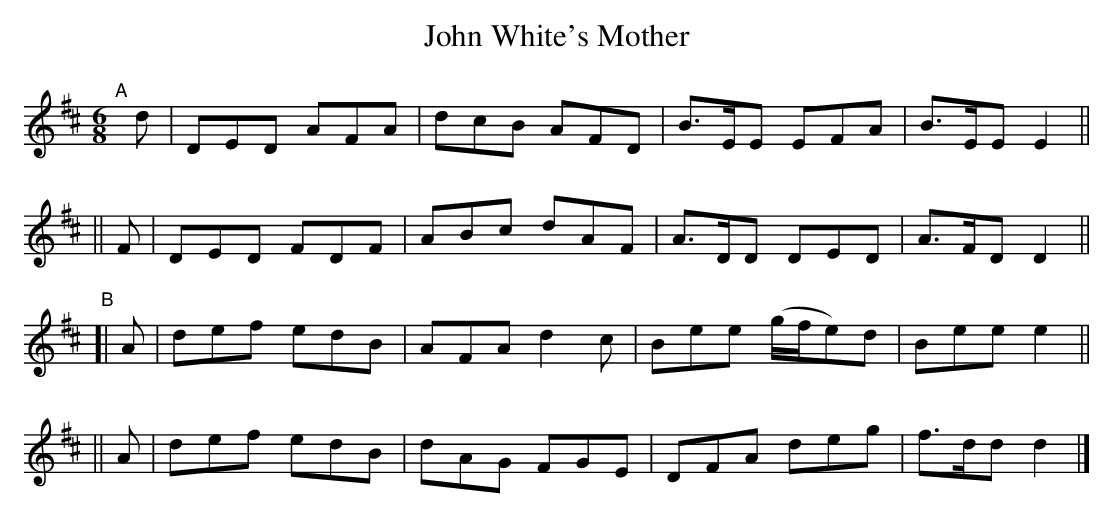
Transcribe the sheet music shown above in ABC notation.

X:1
T: John White's Mother
M: 6/8
K: D
"^A"\
[|]d | DED AFA | dcB AFD | B>EE EFA | B>EE E2 ||
|| F | DED FDF | ABc dAF | A>DD DED | A>FD D2 ||
"^B"\
[| A | def edB | AFA d2c | Bee (g/f/e)d | Bee e2 ||
|| A | def edB | dAG FGE | DFA deg | f>dd d2 |]
